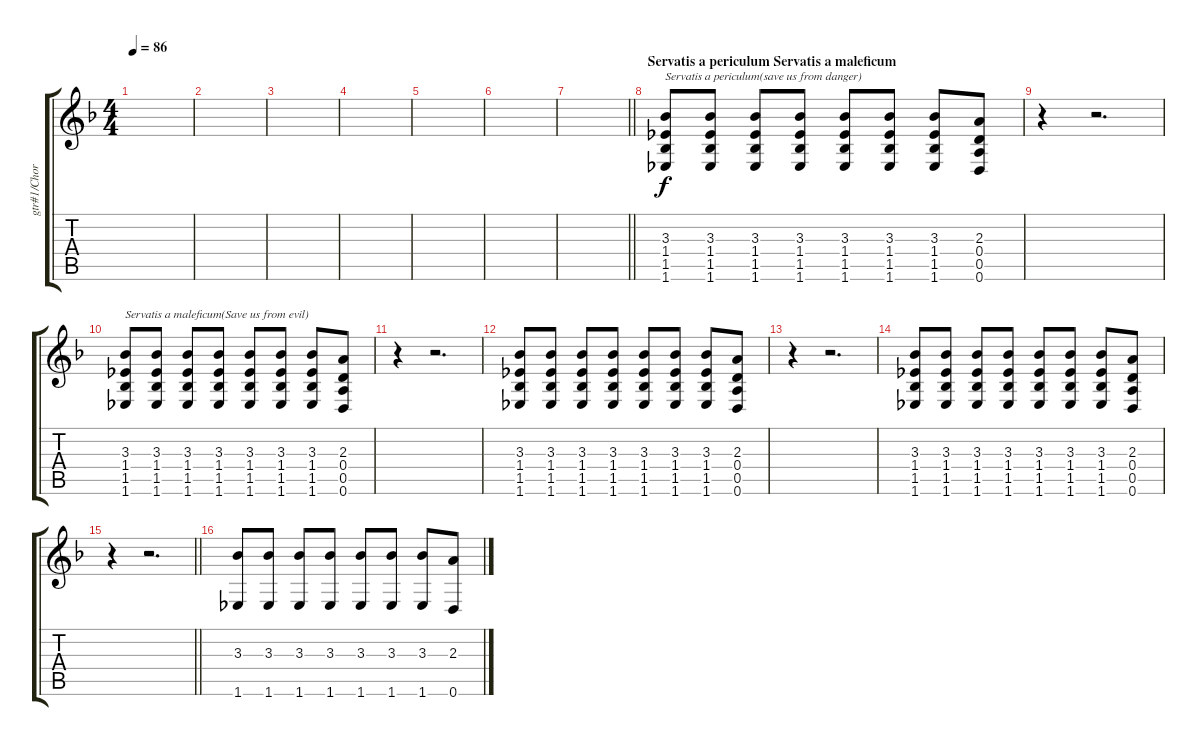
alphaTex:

\track ("gtr#1/Chords(My Immortal)" "gtr#1/Chor") {instrument overdrivenguitar}
\staff {score tabs}
\tuning (E4 B3 G3 D3 A2 D2) {hide}
\ts (4 4)
\tempo 86
\clef g2
\ks f
|
|
|
|
|
|
\barLineRight lightlight
|
\section ("" "Servatis a periculum Servatis a maleficum")
(3.3 1.4 1.5 1.6).8{txt "Servatis a periculum(save us from danger)" volume 12 instrument baritonesax} (3.3 1.4 1.5 1.6).8 (3.3 1.4 1.5 1.6).8 (3.3 1.4 1.5 1.6).8 (3.3 1.4 1.5 1.6).8 (3.3 1.4 1.5 1.6).8 (3.3 1.4 1.5 1.6).8 (2.3 0.4 0.5 0.6).8 |
r.4 r.2{d} |
(3.3 1.4 1.5 1.6).8{txt "Servatis a maleficum(Save us from evil)" volume 12 instrument baritonesax} (3.3 1.4 1.5 1.6).8 (3.3 1.4 1.5 1.6).8 (3.3 1.4 1.5 1.6).8 (3.3 1.4 1.5 1.6).8 (3.3 1.4 1.5 1.6).8 (3.3 1.4 1.5 1.6).8 (2.3 0.4 0.5 0.6).8 |
r.4 r.2{d} |
(3.3 1.4 1.5 1.6).8{volume 12 instrument baritonesax} (3.3 1.4 1.5 1.6).8 (3.3 1.4 1.5 1.6).8 (3.3 1.4 1.5 1.6).8 (3.3 1.4 1.5 1.6).8 (3.3 1.4 1.5 1.6).8 (3.3 1.4 1.5 1.6).8 (2.3 0.4 0.5 0.6).8 |
r.4 r.2{d} |
(3.3 1.4 1.5 1.6).8{volume 12 instrument baritonesax} (3.3 1.4 1.5 1.6).8 (3.3 1.4 1.5 1.6).8 (3.3 1.4 1.5 1.6).8 (3.3 1.4 1.5 1.6).8 (3.3 1.4 1.5 1.6).8 (3.3 1.4 1.5 1.6).8 (2.3 0.4 0.5 0.6).8 |
\barLineRight lightlight
r.4 r.2{d} |
(3.3 1.6).8{volume 12 instrument baritonesax} (3.3 1.6).8 (3.3 1.6).8 (3.3 1.6).8 (3.3 1.6).8 (3.3 1.6).8 (3.3 1.6).8 (2.3 0.6).8
